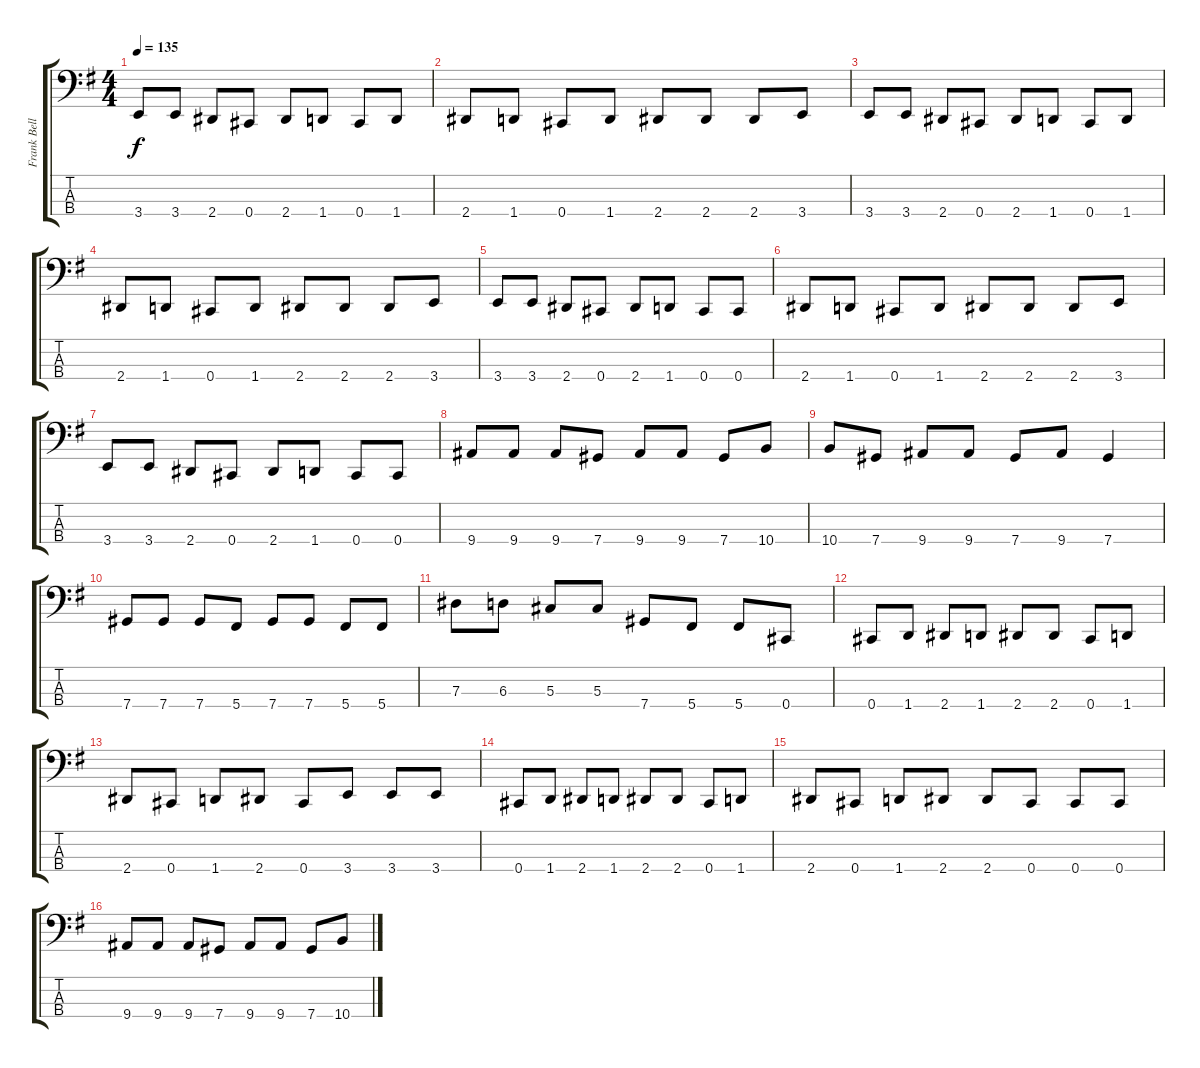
\track ("Frank Bello" "Frank Bell") {instrument electricbassfinger}
\staff {score tabs}
\tuning (Gb2 Db2 Ab1 Db1) {hide}
\ts (4 4)
\tempo 135
\clef f4
\ks g
3.4.8{dy f} 3.4.8 2.4.8 0.4.8 2.4.8 1.4.8 0.4.8 1.4.8 |
2.4.8 1.4.8 0.4.8 1.4.8 2.4.8 2.4.8 2.4.8 3.4.8 |
3.4.8 3.4.8 2.4.8 0.4.8 2.4.8 1.4.8 0.4.8 1.4.8 |
2.4.8 1.4.8 0.4.8 1.4.8 2.4.8 2.4.8 2.4.8 3.4.8 |
3.4.8 3.4.8 2.4.8 0.4.8 2.4.8 1.4.8 0.4.8 0.4.8 |
2.4.8 1.4.8 0.4.8 1.4.8 2.4.8 2.4.8 2.4.8 3.4.8 |
3.4.8 3.4.8 2.4.8 0.4.8 2.4.8 1.4.8 0.4.8 0.4.8 |
9.4.8 9.4.8 9.4.8 7.4.8 9.4.8 9.4.8 7.4.8 10.4.8 |
10.4.8 7.4.8 9.4.8 9.4.8 7.4.8 9.4.8 7.4.4 |
7.4.8 7.4.8 7.4.8 5.4.8 7.4.8 7.4.8 5.4.8 5.4.8 |
7.3.8 6.3.8 5.3.8 5.3.8 7.4.8 5.4.8 5.4.8 0.4.8 |
0.4.8 1.4.8 2.4.8 1.4.8 2.4.8 2.4.8 0.4.8 1.4.8 |
2.4.8 0.4.8 1.4.8 2.4.8 0.4.8 3.4.8 3.4.8 3.4.8 |
0.4.8 1.4.8 2.4.8 1.4.8 2.4.8 2.4.8 0.4.8 1.4.8 |
2.4.8 0.4.8 1.4.8 2.4.8 2.4.8 0.4.8 0.4.8 0.4.8 |
9.4.8 9.4.8 9.4.8 7.4.8 9.4.8 9.4.8 7.4.8 10.4.8
